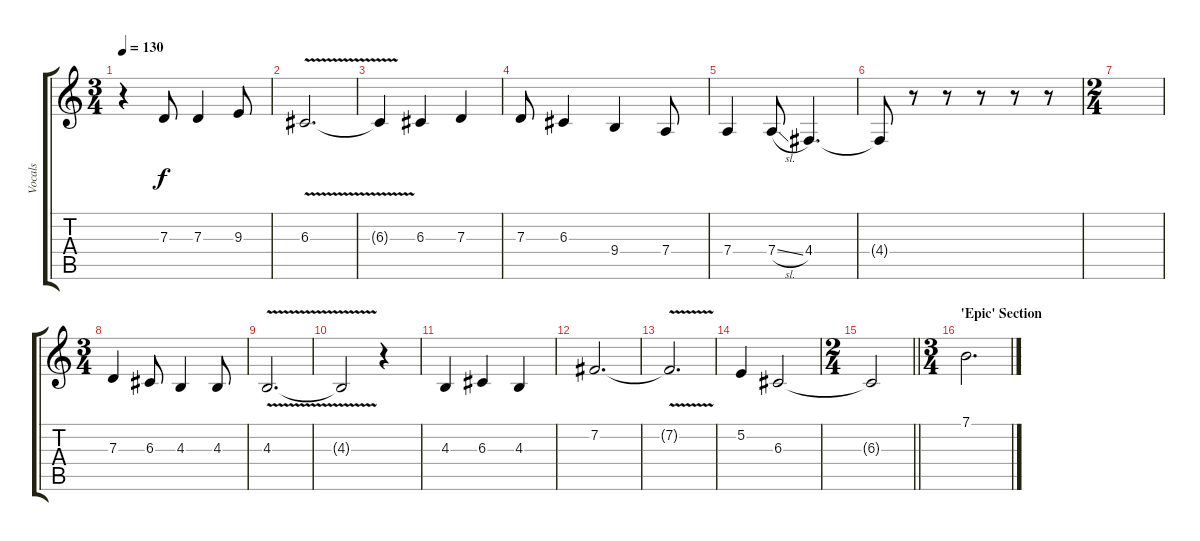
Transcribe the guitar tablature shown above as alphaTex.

\track ("Vocals" "Vocals") {instrument altosax}
\staff {score tabs}
\tuning (E4 B3 G3 D3 A2 E2) {hide}
\ts (3 4)
\tempo 130
\clef g2
\ks c
r.4{dy f} 7.3.8 7.3.4 9.3.8 |
6.3{v}.2{d} |
6.3{t}.4 6.3.4 7.3.4 |
7.3.8 6.3.4 9.4.4 7.4.8 |
7.4.4 7.4{sl}.8 4.4.4{d} |
4.4{t}.8 r.8 r.8 r.8 r.8 r.8 |
\ts (2 4)
|
\ts (3 4)
7.3.4 6.3.8 4.3.4 4.3.8 |
4.3{v}.2{d} |
4.3{t}.2 r.4 |
4.3.4 6.3.4 4.3.4 |
7.2.2{d} |
7.2{v t}.2{d} |
5.2.4 6.3.2 |
\ts (2 4)
\barLineRight lightlight
6.3{t}.2 |
\ts (3 4)
\section ("" "'Epic' Section")
7.1.2{d}
